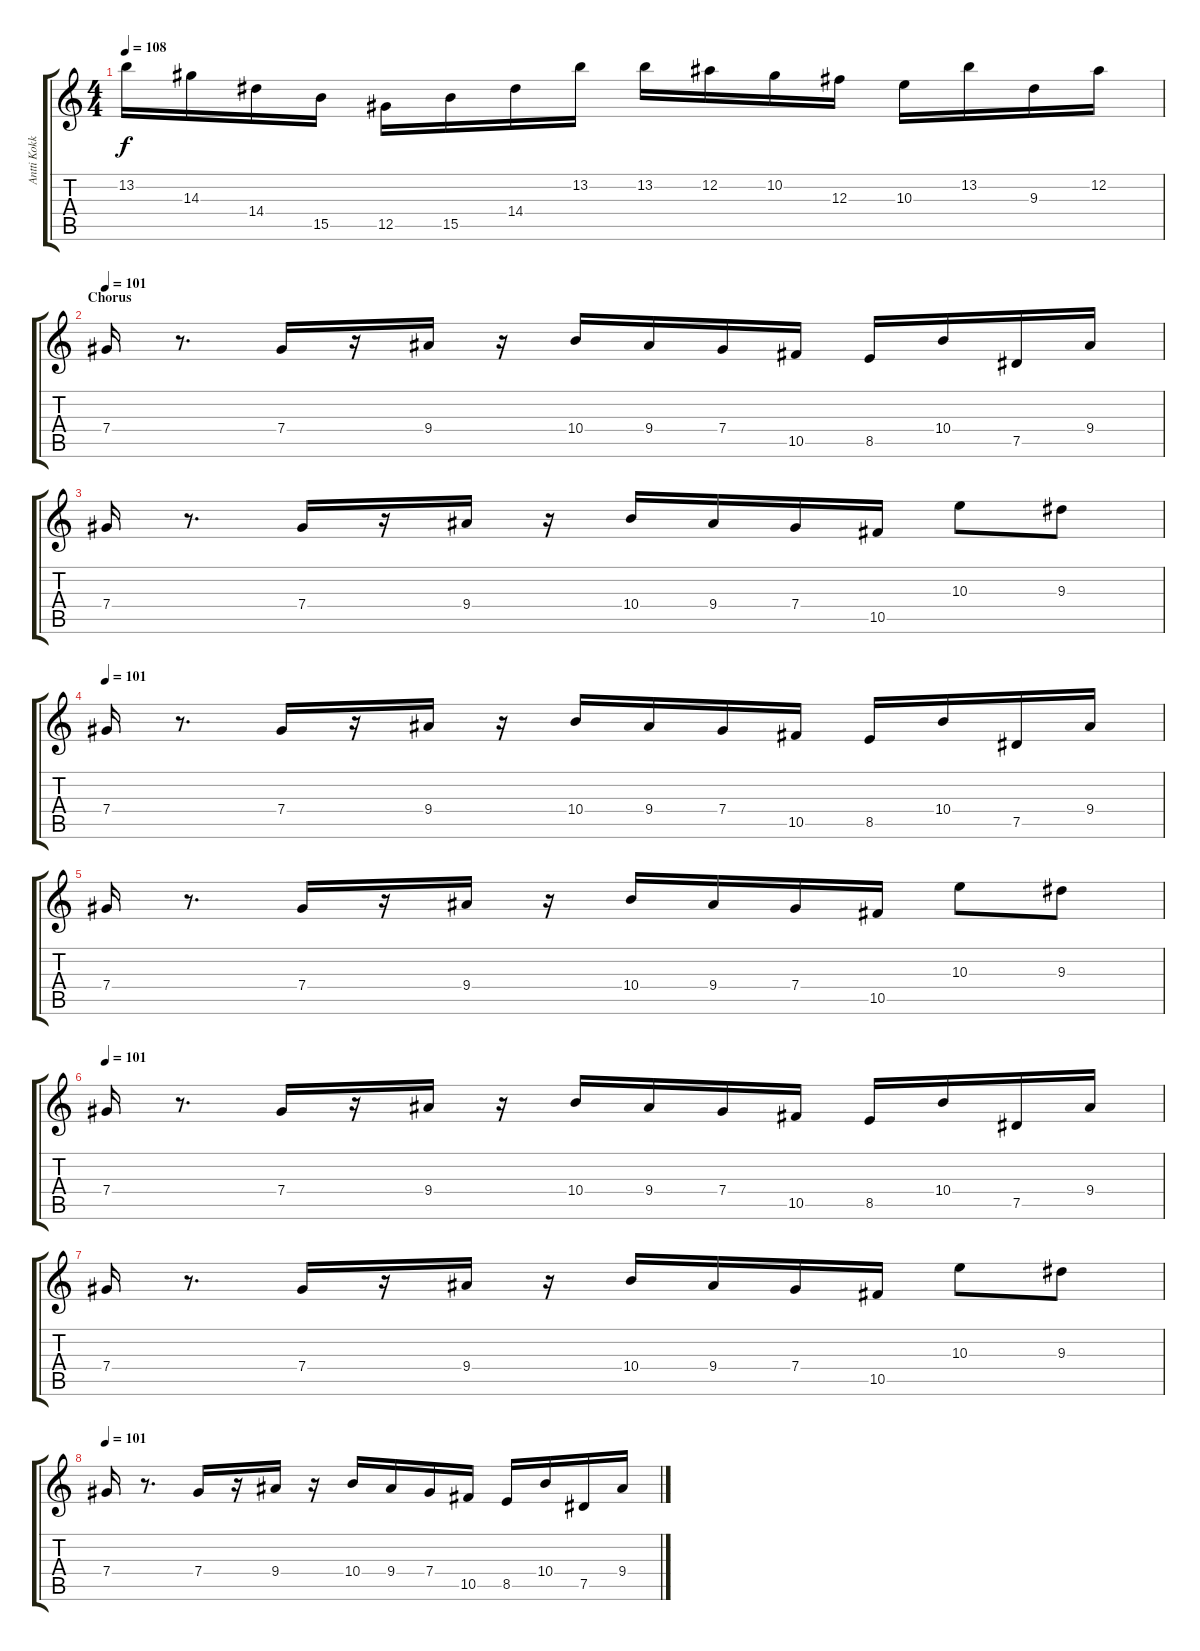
\track ("Antti Kokko" "Antti Kokk") {instrument distortionguitar}
\staff {score tabs}
\tuning (Eb4 Bb3 Gb3 Db3 Ab2 Eb2) {hide}
\ts (4 4)
\tempo 108
\clef g2
\ks c
13.2.16{dy f} 14.3.16 14.4.16 15.5.16 12.5.16 15.5.16 14.4.16 13.2.16 13.2.16 12.2.16 10.2.16 12.3.16 10.3.16 13.2.16 9.3.16 12.2.16 |
\section ("" "Chorus")
\tempo 101
7.4.16 r.8{d} 7.4.16 r.16 9.4.16 r.16 10.4.16 9.4.16 7.4.16 10.5.16 8.5.16 10.4.16 7.5.16 9.4.16 |
7.4.16 r.8{d} 7.4.16 r.16 9.4.16 r.16 10.4.16 9.4.16 7.4.16 10.5.16 10.3.8 9.3.8 |
\tempo 101
7.4.16 r.8{d} 7.4.16 r.16 9.4.16 r.16 10.4.16 9.4.16 7.4.16 10.5.16 8.5.16 10.4.16 7.5.16 9.4.16 |
7.4.16 r.8{d} 7.4.16 r.16 9.4.16 r.16 10.4.16 9.4.16 7.4.16 10.5.16 10.3.8 9.3.8 |
\tempo 101
7.4.16 r.8{d} 7.4.16 r.16 9.4.16 r.16 10.4.16 9.4.16 7.4.16 10.5.16 8.5.16 10.4.16 7.5.16 9.4.16 |
7.4.16 r.8{d} 7.4.16 r.16 9.4.16 r.16 10.4.16 9.4.16 7.4.16 10.5.16 10.3.8 9.3.8 |
\tempo 101
7.4.16 r.8{d} 7.4.16 r.16 9.4.16 r.16 10.4.16 9.4.16 7.4.16 10.5.16 8.5.16 10.4.16 7.5.16 9.4.16
